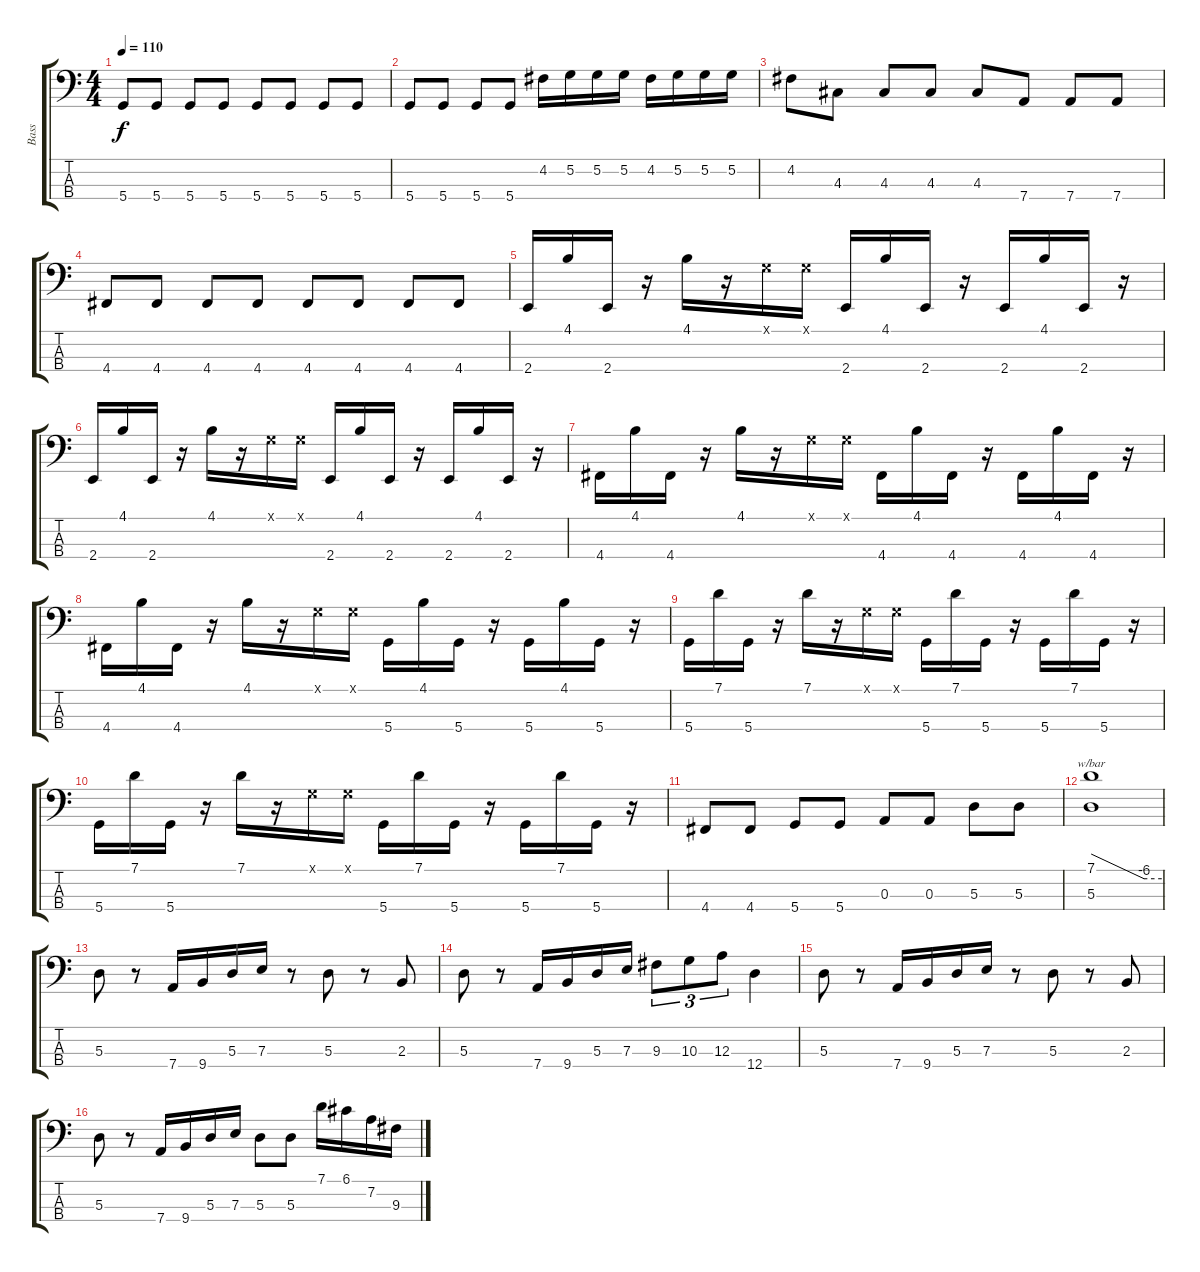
\track ("Bass" "Bass") {instrument fretlessbass}
\staff {score tabs}
\tuning (G2 D2 A1 D1) {hide}
\ts (4 4)
\tempo 110
\clef f4
\ks c
5.4.8{dy f} 5.4.8 5.4.8 5.4.8 5.4.8 5.4.8 5.4.8 5.4.8 |
5.4.8 5.4.8 5.4.8 5.4.8 4.2.16 5.2.16 5.2.16 5.2.16 4.2.16 5.2.16 5.2.16 5.2.16 |
4.2.8 4.3.8 4.3.8 4.3.8 4.3.8 7.4.8 7.4.8 7.4.8 |
4.4.8 4.4.8 4.4.8 4.4.8 4.4.8 4.4.8 4.4.8 4.4.8 |
2.4.16 4.1.16 2.4.16 r.16 4.1.16 r.16 0.1{x}.16 0.1{x}.16 2.4.16 4.1.16 2.4.16 r.16 2.4.16 4.1.16 2.4.16 r.16 |
2.4.16 4.1.16 2.4.16 r.16 4.1.16 r.16 0.1{x}.16 0.1{x}.16 2.4.16 4.1.16 2.4.16 r.16 2.4.16 4.1.16 2.4.16 r.16 |
4.4.16 4.1.16 4.4.16 r.16 4.1.16 r.16 0.1{x}.16 0.1{x}.16 4.4.16 4.1.16 4.4.16 r.16 4.4.16 4.1.16 4.4.16 r.16 |
4.4.16 4.1.16 4.4.16 r.16 4.1.16 r.16 0.1{x}.16 0.1{x}.16 5.4.16 4.1.16 5.4.16 r.16 5.4.16 4.1.16 5.4.16 r.16 |
5.4.16 7.1.16 5.4.16 r.16 7.1.16 r.16 0.1{x}.16 0.1{x}.16 5.4.16 7.1.16 5.4.16 r.16 5.4.16 7.1.16 5.4.16 r.16 |
5.4.16 7.1.16 5.4.16 r.16 7.1.16 r.16 0.1{x}.16 0.1{x}.16 5.4.16 7.1.16 5.4.16 r.16 5.4.16 7.1.16 5.4.16 r.16 |
4.4.8 4.4.8 5.4.8 5.4.8 0.3.8 0.3.8 5.3.8 5.3.8 |
(7.1 5.3).1{tbe (custom default 0 0 45 -24 60 -24)} |
5.3.8 r.8 7.4.16 9.4.16 5.3.16 7.3.16 r.8 5.3.8 r.8 2.3.8 |
5.3.8 r.8 7.4.16 9.4.16 5.3.16 7.3.16 9.3.8{tu (3 2)} 10.3.8{tu (3 2)} 12.3.8{tu (3 2)} 12.4.4 |
5.3.8 r.8 7.4.16 9.4.16 5.3.16 7.3.16 r.8 5.3.8 r.8 2.3.8 |
5.3.8 r.8 7.4.16 9.4.16 5.3.16 7.3.16 5.3.8 5.3.8 7.1.16 6.1.16 7.2.16 9.3.16
